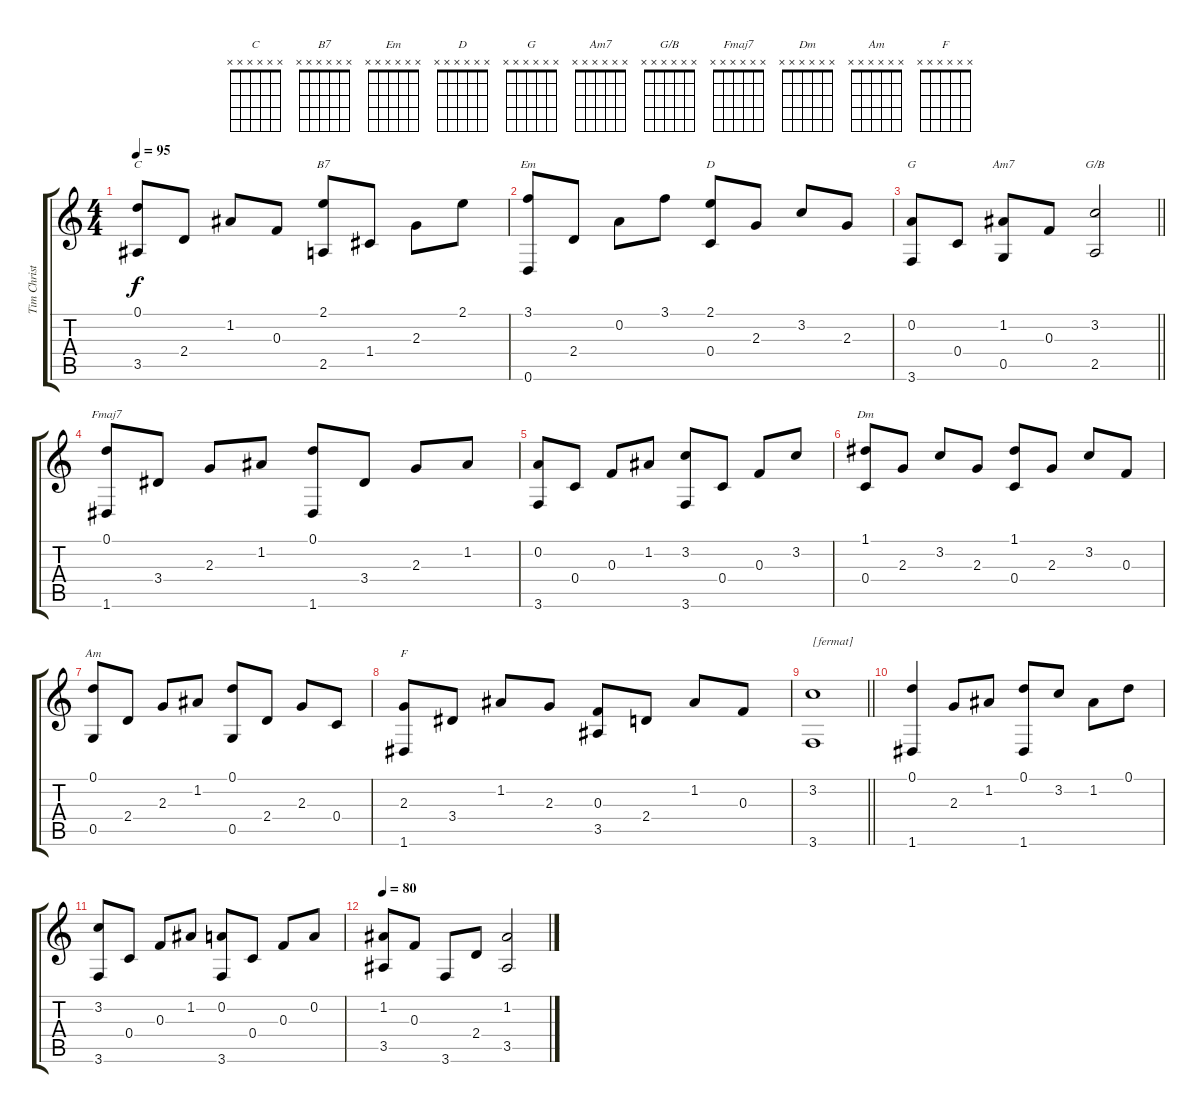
\track ("Tim Christensen, steel-stringed acoustic" "Tim Christ") {instrument acousticguitarsteel}
\staff {score tabs}
\tuning (D4 A3 F3 C3 G2 D2) {hide}
\chord ("C" x x x x x x)
\chord ("B7" x x x x x x)
\chord ("Em" x x x x x x)
\chord ("D" x x x x x x)
\chord ("G" x x x x x x)
\chord ("Am7" x x x x x x)
\chord ("G/B" x x x x x x)
\chord ("Fmaj7" x x x x x x)
\chord ("Dm" x x x x x x)
\chord ("Am" x x x x x x)
\chord ("F" x x x x x x)
\ts (4 4)
\tempo 95
\clef g2
\ks c
(0.1 3.5).8{ch "C" dy f} 2.4.8 1.2.8 0.3.8 (2.1 2.5).8{ch "B7"} 1.4.8 2.3.8 2.1.8 |
(3.1 0.6).8{ch "Em"} 2.4.8 0.2.8 3.1.8 (2.1 0.4).8{ch "D"} 2.3.8 3.2.8 2.3.8 |
\barLineRight lightlight
(0.2 3.6).8{ch "G"} 0.4.8 (1.2 0.5).8{ch "Am7"} 0.3.8 (3.2 2.5).2{ch "G/B"} |
(0.1 1.6).8{ch "Fmaj7"} 3.4.8 2.3.8 1.2.8 (0.1 1.6).8 3.4.8 2.3.8 1.2.8 |
(0.2 3.6).8 0.4.8 0.3.8 1.2.8 (3.2 3.6).8 0.4.8 0.3.8 3.2.8 |
(1.1 0.4).8{ch "Dm"} 2.3.8 3.2.8 2.3.8 (1.1 0.4).8 2.3.8 3.2.8 0.3.8 |
(0.1 0.5).8{ch "Am"} 2.4.8 2.3.8 1.2.8 (0.1 0.5).8 2.4.8 2.3.8 0.4.8 |
(2.3 1.6).8{ch "F"} 3.4.8 1.2.8 2.3.8 (0.3 3.5).8 2.4.8 1.2.8 0.3.8 |
\barLineRight lightlight
(3.2 3.6).1{txt "[fermat]"} |
(0.1 1.6).4 2.3.8 1.2.8 (0.1 1.6).8 3.2.8 1.2.8 0.1.8 |
(3.2 3.6).8 0.4.8 0.3.8 1.2.8 (0.2 3.6).8 0.4.8 0.3.8 0.2.8 |
\tempo 80
(1.2 3.5).8 0.3.8 3.6.8 2.4.8 (1.2 3.5).2
